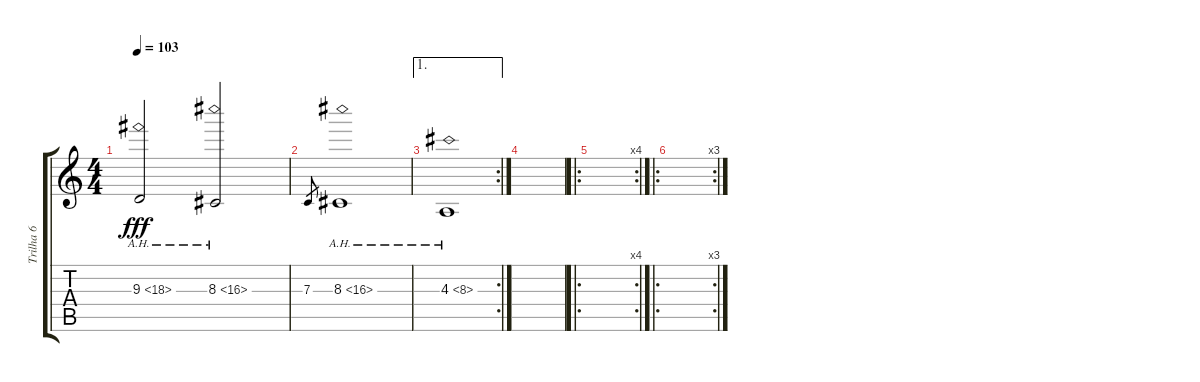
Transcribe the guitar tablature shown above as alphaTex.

\track ("Trilha 6" "Trilha 6") {instrument choiraahs}
\staff {score tabs}
\tuning (D4 A3 F3 C3 G2 C2) {hide}
\ts (4 4)
\tempo 103
\clef g2
\ks c
9.3{ah 9}.2{dy fff} 8.3{ah 8}.2 |
7.3.8{gr} 8.3{ah 8}.1 |
\ae 1
\rc 2
4.3{ah 4}.1 |
|
\ro
\rc 4
|
\ro
\rc 3
